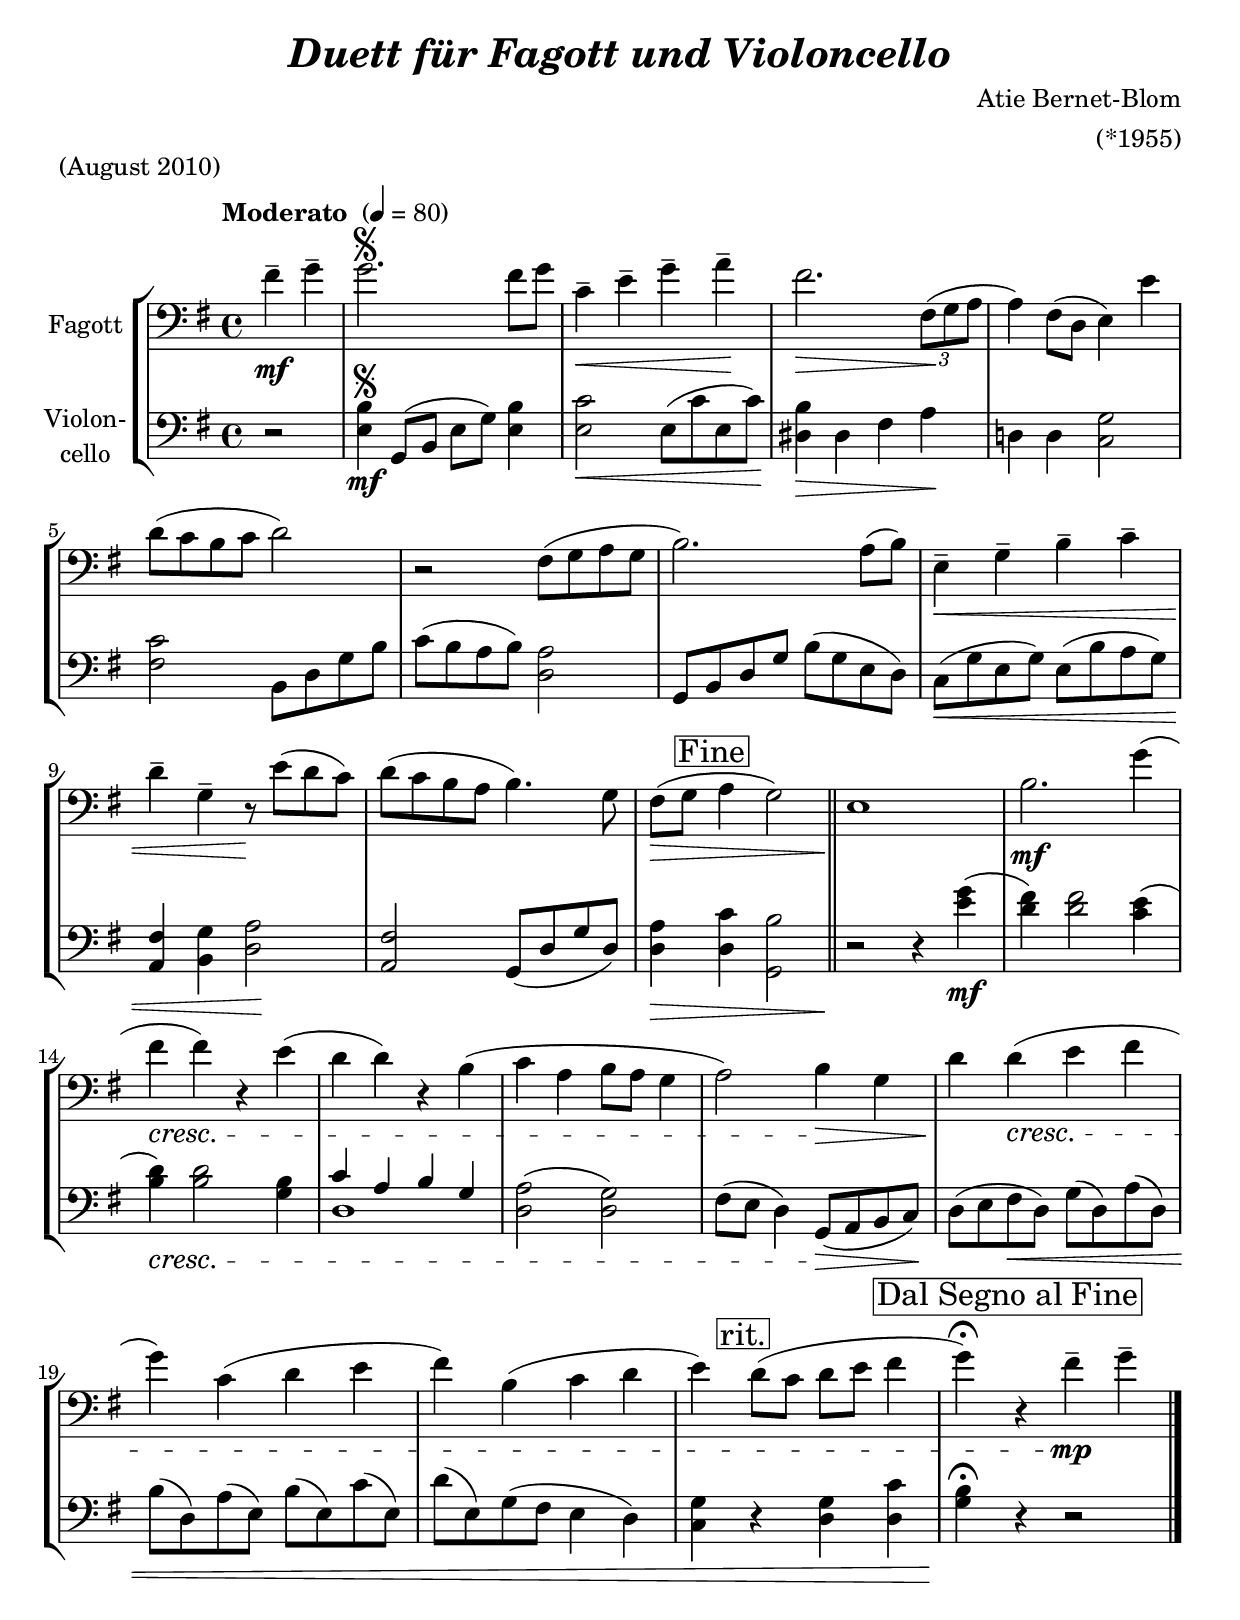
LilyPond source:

\version "2.18.2"
\include "deutsch.ly"
  
#(set-global-staff-size 22)

\header {
  title     = \markup \bold \italic "Duett für Fagott und Violoncello"
  composer  = "Atie Bernet-Blom"
  arranger  = "(*1955)"
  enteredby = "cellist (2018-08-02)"
  piece     = "(August 2010)"
}

voiceconsts = {
  \key g \major
  \time 4/4
  \clef "bass"
%  \numericTimeSignature
  \compressFullBarRests
  % Set default beaming for all staves
% \set Timing.beamExceptions = #'()
% \set Timing.baseMoment     = #(ly:make-moment 1 4)
% \set Timing.beatStructure  = #'(1 1 1)
  \tempo "Moderato " 4=80
}

micl = "clarinet"
mifl = "flute"
miob = "oboe"
mifh = "french horn"
misx = "tenor sax"
mist = "string ensemble 1"
miba = "bassoon"
mivc = "cello"

dsaf = \mark \markup \box "Dal Segno al Fine"
fine = \mark \markup \box "Fine"
rit  = \mark \markup \box "rit."

va = \relative c' {
  \voiceconsts

  \partial 2 fis4--\mf g--
  g2. \segno fis8 g
  c,4--\< e-- g-- a--\!
  fis2.\> \tuplet 3/2 4 { fis,8(\! g a }
  a4) fis8( d e4) e'

  d8( c h c d2)
  r fis,8( g a g
  h2.) a8( h)
  e,4--\< g-- h-- c--
  d-- g,-- r8\! e'( d c)

  d( c h a h4.) g8
  fis(\> g \fine a4 g2) \bar "||"
  e1\!
  h'2.\mf g'4(
  fis\cresc fis) r e(
  d d) r h(

  c a h8 a g4
  a2) h4\> g
  d'\! d(\cresc e fis
  g) c,( d e
  fis) h,( c d

  e) \rit d8( c d e fis4
  g)\fermata \dsaf r fis--\mp g-- \bar "|."
}

vb = \relative c {
  \voiceconsts

  \partial 2 r2
  <e h'>4\mf \segno g,8( h e g) <e h'>4
  <e c'>2\< e8( c' e, c')\!
  <dis, h'>4\> dis fis a\!
  d,! d <c g'>2

  <fis c'> h,8 d g h
  c( h a h) <d, a'>2
  g,8 h d g h( g e d)
  c(\< g' e g) e( h' a g)
  <a, fis'>4 <h g'> <d a'>2\!

  <a fis'> g8( d' g d)
  <d a'>4\> \fine <d c'> <g, h'>2 \bar "||"
  r2\! r4 <e'' g>4(\mf
  <d fis>) <d fis>2 <c e>4(
  <h d>)\cresc <h d>2 <g h>4
  << { c a h g } \\ d1 >>

  <d a'>2( <d g>)
  fis8( e d4) g,8(\> a h c)\!
  d( e fis\< d) g( d) a'( d,)
  h'( d,) a'( e) h'( e,) c'( e,)
  d'( e,) g( fis e4 d)

  <c g'> \rit r <d g> <d c'>
  <g h>\!\fermata \dsaf r r2 \bar "|."
}


music = \new StaffGroup <<
      \new Staff {
	\set Staff.midiInstrument = \miba
	\set Staff.instrumentName = \markup \center-column { "Fagott" }
	\transpose g g { \va }
      }

      \new Staff {
	\set Staff.midiInstrument = \mivc
	\set Staff.instrumentName = \markup \center-column { "Violon-" "cello" }
	\transpose g g { \vb }
      }
>>

\book {
  \score {
    \music
    \layout {}
  }

  \score {
    \unfoldRepeats \music

    \midi {
      \context {
        \Score
      }
    }
  }
}
